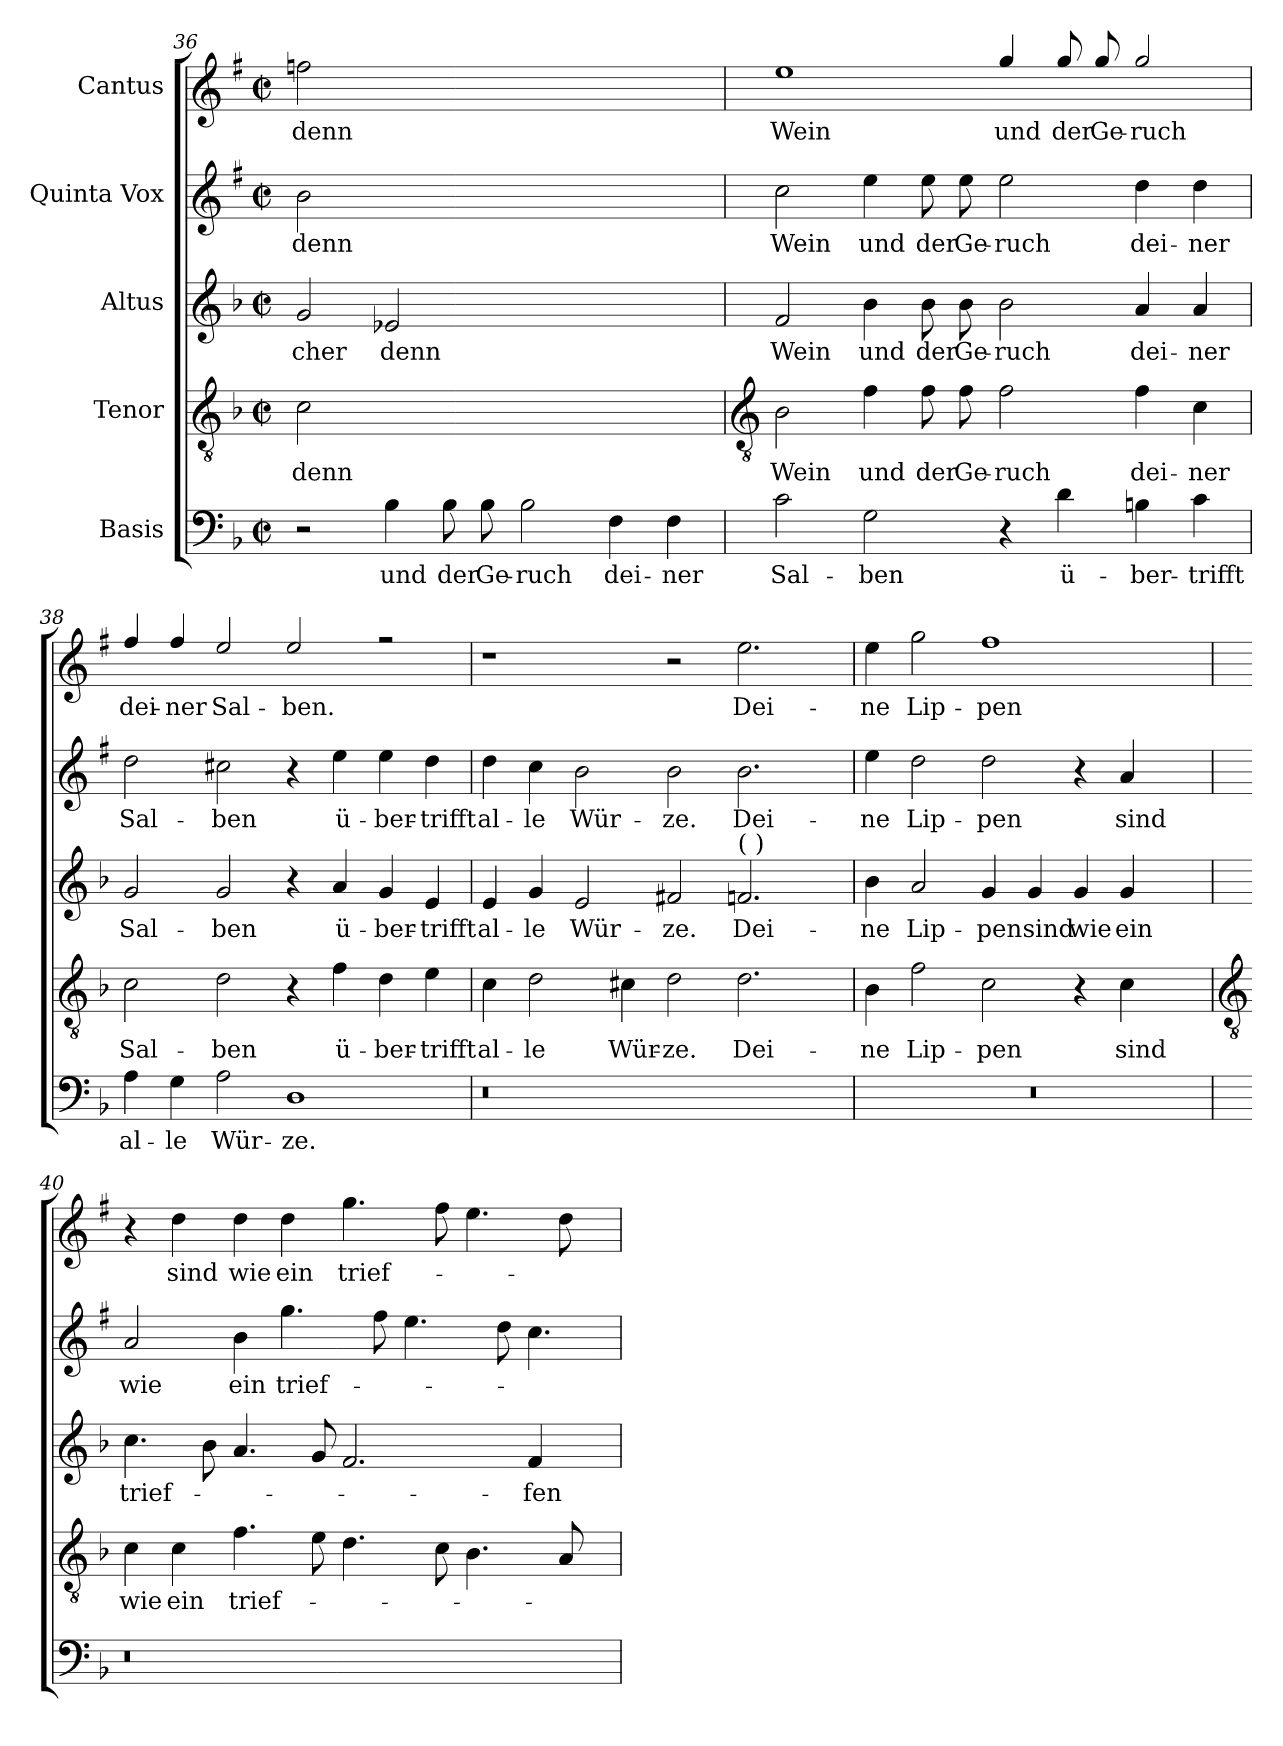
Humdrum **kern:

**kern	**text	**kern	**text	**kern	**text	**kern	**text	**kern	**text
*part5	*part5	*part4	*part4	*part3	*part3	*part2	*part2	*part1	*part1
*staff5	*staff5	*staff4	*staff4	*staff3	*staff3	*staff2	*staff2	*staff1	*staff1
*I"Basis	*	*I"Tenor	*	*I"Altus	*	*I"Quinta Vox	*	*I"Cantus	*
!!LO:LB:g=z
*clefF4	*	*clefGv2	*	*clefG2	*	*clefG2	*	*clefG2	*
*	*	*	*	*	*	*ITrd1c2	*	*ITrd1c2	*
*k[b-]	*	*k[b-]	*	*k[b-]	*	*k[b-]	*	*k[b-]	*
*F:	*	*F:	*	*F:	*	*F:	*	*F:	*
*M4/2	*	*M4/2	*	*M4/2	*	*M4/2	*	*M4/2	*
*met(c|)	*	*met(c|)	*	*met(c|)	*	*met(c|)	*	*met(c|)	*
=36A	=36A	=36A	=36A	=36A	=36A	=36A	=36A	=36A	=36A
!	!	!	!LO:LY:b	!	!LO:LY:b	!	!LO:LY:b	!	!LO:LY:b
*	*	*	*	*	*	*	*	*^	*
2r	.	2c	denn	2g	-cher	2a	denn	2ee-X	1.ryy	denn
!	!LO:LY:b	!	!	!	!LO:LY:b	!	!	!	!	!
4B-	und	1.ryy	.	2e-X	denn	1.ryy	.	1.ryy	.	.
!	!LO:LY:b	!	!	!	!	!	!	!	!	!
8B-	der	.	.	.	.	.	.	.	.	.
!	!LO:LY:b	!	!	!	!	!	!	!	!	!
8B-	Ge-	.	.	.	.	.	.	.	.	.
!	!LO:LY:b	!	!	!	!	!	!	!	!	!
2B-	-ruch	.	.	1ryy	.	.	.	.	.	.
!	!LO:LY:b	!	!	!	!	!	!	!	!	!
4F	dei-	.	.	.	.	.	.	.	2ryy	.
!	!LO:LY:b	!	!	!	!	!	!	!	!	!
4F	-ner	.	.	.	.	.	.	.	.	.
!!LO:LB:g=z	!!
=37	=37	=37	=37	=37	=37	=37	=37	=37	=37	=37
*	*	*clefGv2	*	*	*	*	*	*	*	*
!	!LO:LY:b	!	!LO:LY:b	!	!LO:LY:b	!	!LO:LY:b	!	!	!LO:LY:b
2c	Sal-	2B-	Wein	2f	Wein	2b-	Wein	1dd	0ryy	Wein
!	!LO:LY:b	!	!LO:LY:b	!	!LO:LY:b	!	!LO:LY:b	!	!	!
2G	-ben	4f	und	4b-	und	4dd	und	.	.	.
!	!	!	!LO:LY:b	!	!LO:LY:b	!	!LO:LY:b	!	!	!
.	.	8f	der	8b-	der	8dd	der	.	.	.
!	!	!	!LO:LY:b	!	!LO:LY:b	!	!LO:LY:b	!	!	!
.	.	8f	Ge-	8b-	Ge-	8dd	Ge-	.	.	.
!	!	!	!LO:LY:b	!	!LO:LY:b	!	!LO:LY:b	!	!	!LO:LY:b
4r	.	2f	-ruch	2b-	-ruch	2dd	-ruch	4ff	.	und
!	!LO:LY:b	!	!	!	!	!	!	!	!	!LO:LY:b
4d	ü-	.	.	.	.	.	.	8ff	.	der
!	!	!	!	!	!	!	!	!	!	!LO:LY:b
.	.	.	.	.	.	.	.	8ff	.	Ge-
!	!LO:LY:b	!	!LO:LY:b	!	!LO:LY:b	!	!LO:LY:b	!	!	!LO:LY:b
4Bn	-ber-	4f	dei-	4a	dei-	4cc	dei-	2ff	.	-ruch
!	!LO:LY:b	!	!LO:LY:b	!	!LO:LY:b	!	!LO:LY:b	!	!	!
4c	-trifft	4c	-ner	4a	-ner	4cc	-ner	.	.	.
=38	=38	=38	=38	=38	=38	=38	=38	=38	=38	=38
!	!LO:LY:b	!	!LO:LY:b	!	!LO:LY:b	!	!LO:LY:b	!	!	!LO:LY:b
4A	al-	2c	Sal-	2g	Sal-	2cc	Sal-	4ee	0ryy	dei-
!	!LO:LY:b	!	!	!	!	!	!	!	!	!LO:LY:b
4G	-le	.	.	.	.	.	.	4ee	.	-ner
!	!LO:LY:b	!	!LO:LY:b	!	!LO:LY:b	!	!LO:LY:b	!	!	!LO:LY:b
2A	Wür-	2d	-ben	2g	-ben	2bn	-ben	2dd	.	Sal-
!	!LO:LY:b	!	!	!	!	!	!	!	!	!LO:LY:b
1D	-ze.	4r	.	4r	.	4r	.	2dd	.	-ben.
!	!	!	!LO:LY:b	!	!LO:LY:b	!	!LO:LY:b	!	!	!
.	.	4f	ü-	4a	ü-	4dd	ü-	.	.	.
!	!	!	!LO:LY:b	!	!LO:LY:b	!	!LO:LY:b	!	!	!
.	.	4d	-ber-	4g	-ber-	4dd	-ber-	2r	.	.
!	!	!	!LO:LY:b	!	!LO:LY:b	!	!LO:LY:b	!	!	!
.	.	4e	-trifft	4e	-trifft	4cc	-trifft	.	.	.
=39	=39	=39	=39	=39	=39	=39	=39	=39	=39	=39
!	!	!	!LO:LY:b	!	!LO:LY:b	!	!LO:LY:b	!	!	!
0r	.	4c	al-	4e	al-	4cc	al-	1r	1ryy	.
!	!	!	!LO:LY:b	!	!LO:LY:b	!	!LO:LY:b	!	!	!
.	.	2d	-le	4g	-le	4b-	-le	.	.	.
!	!	!	!	!	!LO:LY:b	!	!LO:LY:b	!	!	!
.	.	.	.	2e	Wür-	2a	Wür-	.	.	.
!	!	!	!LO:LY:b	!	!	!	!	!	!	!
.	.	4c#X	Wür-	.	.	.	.	.	.	.
!	!	!	!LO:LY:b	!	!LO:LY:b	!	!LO:LY:b	!	!	!
.	.	2d	-ze.	2f#X	-ze.	2a	-ze.	2r	2ryy	.
!	!	!	!	!LO:TX:a:t=(  )	!	!	!	!	!	!
!	!	!	!LO:LY:b	!	!LO:LY:b	!	!LO:LY:b	!	!	!LO:LY:b
.	.	2.d	Dei-	2.f	Dei-	2.a	Dei-	2.dd	2ryy	Dei-
4ryy	.	.	.	.	.	.	.	.	4ryy	.
!!LO:LB:g=z	!!
=39	=39	=39	=39	=39	=39	=39	=39	=39	=39	=39
!	!	!	!LO:LY:b	!	!LO:LY:b	!	!LO:LY:b	!	!	!LO:LY:b
0r	.	4B-	-ne	4b-	-ne	4dd	-ne	4dd	4ryy	-ne
!	!	!	!LO:LY:b	!	!LO:LY:b	!	!LO:LY:b	!	!	!LO:LY:b
.	.	2f	Lip-	2a	Lip-	2cc	Lip-	2ff	1..ryy	Lip-
!	!	!	!LO:LY:b	!	!LO:LY:b	!	!LO:LY:b	!	!	!LO:LY:b
.	.	2c	-pen	4g	-pen	2cc	-pen	1ee	.	-pen
!	!	!	!	!	!LO:LY:b	!	!	!	!	!
.	.	.	.	4g	sind	.	.	.	.	.
!	!	!	!	!	!LO:LY:b	!	!	!	!	!
.	.	4r	.	4g	wie	4r	.	.	.	.
!	!	!	!LO:LY:b	!	!LO:LY:b	!	!LO:LY:b	!	!	!
.	.	4c	sind	4g	ein	4g	sind	.	.	.
.	.	4ryy	.	4ryy	.	4ryy	.	4ryy	.	.
*	*	*	*	*	*	*	*	*v	*v	*
!!LO:LB:g=z
=40	=40	=40	=40	=40	=40	=40	=40	=40	=40
*	*	*clefGv2	*	*	*	*	*	*	*
!	!	!	!LO:LY:b	!	!LO:LY:b	!	!LO:LY:b	!	!
0r	.	4c	wie	4.cc	trief-	2g	wie	4r	.
!	!	!	!LO:LY:b	!	!	!	!	!	!LO:LY:b
.	.	4c	ein	.	.	.	.	4cc	sind
.	.	.	.	8b-	.	.	.	.	.
!	!	!	!LO:LY:b	!	!	!	!LO:LY:b	!	!LO:LY:b
.	.	4.f	trief-	4.a	.	4a	ein	4cc	wie
!	!	!	!	!	!	!	!LO:LY:b	!	!LO:LY:b
.	.	.	.	.	.	4.ff	trief-	4cc	ein
.	.	8e	.	8g	.	.	.	.	.
!	!	!	!	!	!	!	!	!	!LO:LY:b
.	.	4.d	.	2.f	.	.	.	4.ff	trief-
.	.	.	.	.	.	8ee	.	.	.
.	.	.	.	.	.	4.dd	.	.	.
.	.	8c	.	.	.	.	.	8ee	.
.	.	4.B-	.	.	.	.	.	4.dd	.
.	.	.	.	.	.	8cc	.	.	.
!	!	!	!	!	!LO:LY:b	!	!	!	!
.	.	.	.	4f	-fen-	4.b-	.	.	.
.	.	8A	.	.	.	.	.	8cc	.
8ryy	.	8ryy	.	8ryy	.	.	.	8ryy	.
=	=	=	=	=	=	=	=	=	=
*-	*-	*-	*-	*-	*-	*-	*-	*-	*-
